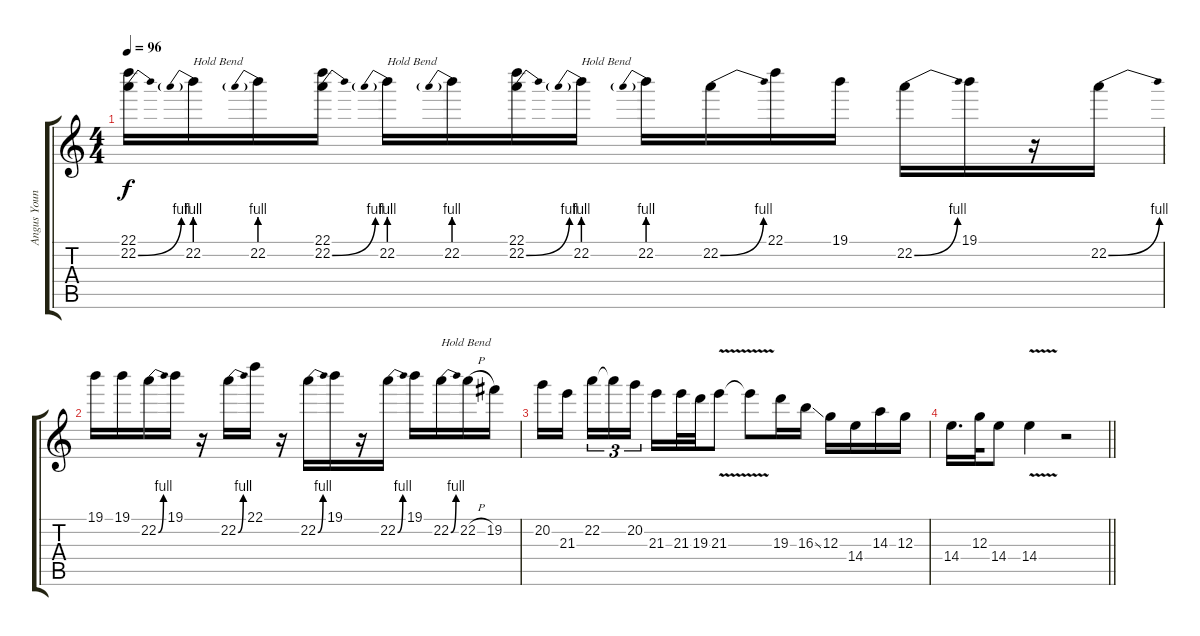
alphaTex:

\track ("Angus Young" "Angus Youn") {instrument distortionguitar}
\staff {score tabs}
\tuning (E4 B3 G3 D3 A2 E2) {hide}
\ts (4 4)
\tempo 96
\clef g2
\ks c
(22.1 22.2{be (bend 0 0 60 4)}).16{dy f} 22.2{be (prebend 0 4 60 4)}.16{txt "Hold Bend"} 22.2{be (prebend 0 4 60 4)}.16 (22.1 22.2{be (bend 0 0 60 4)}).16 22.2{be (prebend 0 4 60 4)}.16{txt "Hold Bend"} 22.2{be (prebend 0 4 60 4)}.16 (22.1 22.2{be (bend 0 0 60 4)}).16 22.2{be (prebend 0 4 60 4)}.16{txt "Hold Bend"} 22.2{be (prebend 0 4 60 4)}.16 22.2{be (bend 0 0 60 4)}.16 22.1.16 19.1.16 22.2{be (bend 0 0 60 4)}.16 19.1.16 r.16 22.2{be (bend 0 0 60 4)}.16 |
19.1.16{volume 0} 19.1.16 22.2{be (bend 0 0 60 4)}.16 19.1.16 r.16 22.2{be (bend 0 0 60 4)}.16 22.1.16 r.16 22.2{be (bend 0 0 60 4)}.16 19.1.16 r.16 22.2{be (bend 0 0 60 4)}.16 19.1.16 22.2{be (bend 0 0 60 4)}.16{txt "Hold Bend"} 22.2{h}.16 19.2.16 |
20.2.16 21.3.16{beam splitsecondary} 22.2.16{tu (3 2)} 22.2{t}.16{tu (3 2)} 20.2.16{tu (3 2)} 21.3.16 21.3.32 19.3.32 21.3{v}.8 21.3{t}.8 19.3.16 16.3{ss}.16 12.3.16 14.4.16 14.3.16 12.3.16 |
\barLineRight lightlight
14.4.16{d} 12.3.32 14.4.8 14.4{v}.4 r.2
